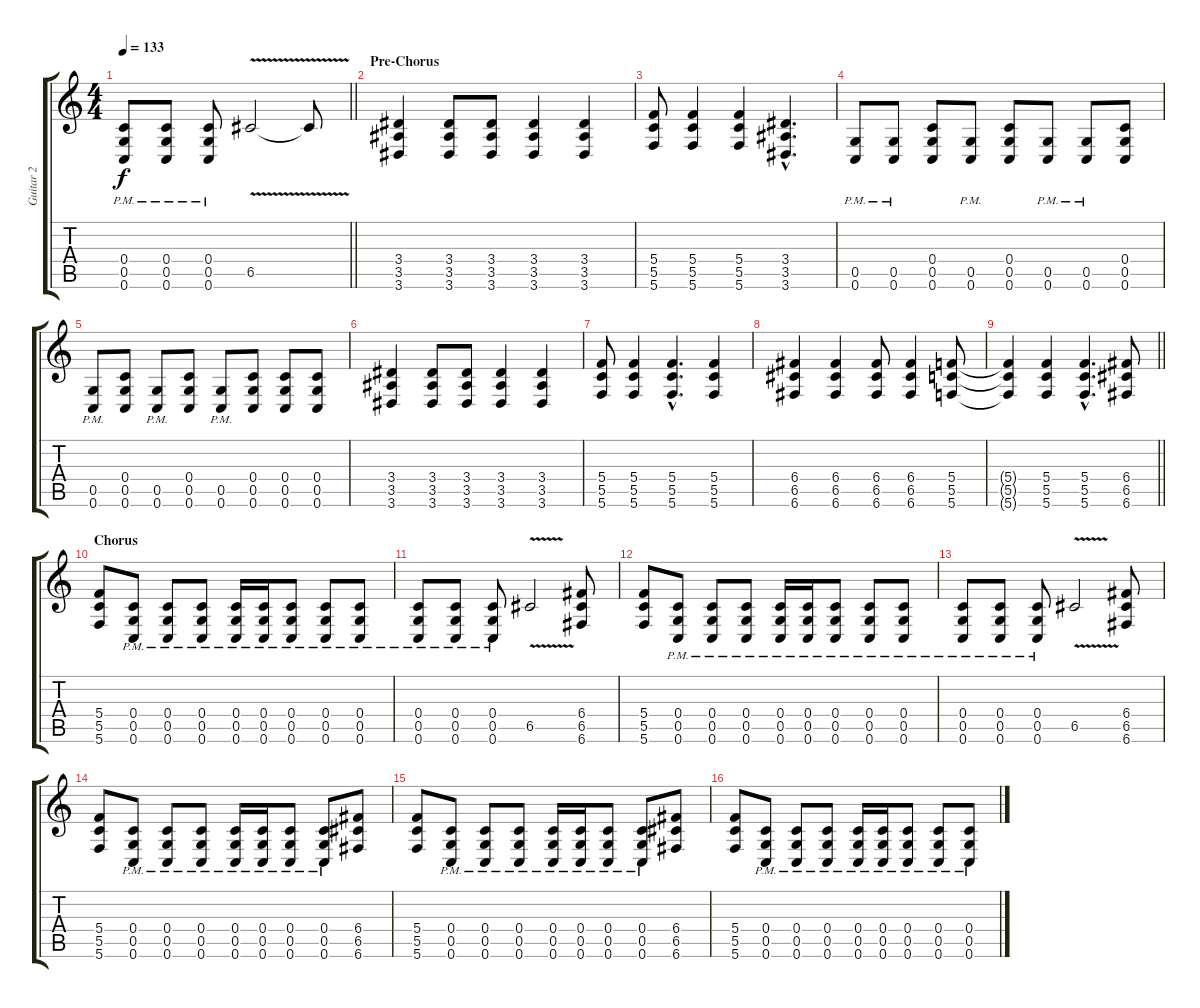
\track ("Guitar 2" "Guitar 2") {instrument overdrivenguitar}
\staff {score tabs}
\tuning (D4 A3 F3 C3 G2 C2) {hide}
\ts (4 4)
\tempo 133
\clef g2
\barLineRight lightlight
\ks c
(0.4{pm} 0.5{pm} 0.6{pm}).8{dy f} (0.4{pm} 0.5{pm} 0.6{pm}).8 (0.4{pm} 0.5{pm} 0.6{pm}).8 6.5{v}.2 6.5{t}.8 |
\section ("" "Pre-Chorus")
(3.4 3.5 3.6).4 (3.4 3.5 3.6).8 (3.4 3.5 3.6).8 (3.4 3.5 3.6).4 (3.4 3.5 3.6).4 |
(5.4 5.5 5.6).8 (5.4 5.5 5.6).4 (5.4 5.5 5.6).4 (3.4{hac} 3.5{hac} 3.6{hac}).4{d} |
(0.5{pm} 0.6{pm}).8 (0.5{pm} 0.6{pm}).8 (0.4 0.5 0.6).8 (0.5{pm} 0.6{pm}).8 (0.4 0.5 0.6).8 (0.5{pm} 0.6{pm}).8 (0.5{pm} 0.6{pm}).8 (0.4 0.5 0.6).8 |
(0.5{pm} 0.6{pm}).8 (0.4 0.5 0.6).8 (0.5{pm} 0.6{pm}).8 (0.4 0.5 0.6).8 (0.5{pm} 0.6{pm}).8 (0.4 0.5 0.6).8 (0.4 0.5 0.6).8 (0.4 0.5 0.6).8 |
(3.4 3.5 3.6).4 (3.4 3.5 3.6).8 (3.4 3.5 3.6).8 (3.4 3.5 3.6).4 (3.4 3.5 3.6).4 |
(5.4 5.5 5.6).8 (5.4 5.5 5.6).4 (5.4{hac} 5.5{hac} 5.6{hac}).4{d} (5.4 5.5 5.6).4 |
(6.4 6.5 6.6).4 (6.4 6.5 6.6).4 (6.4 6.5 6.6).8 (6.4 6.5 6.6).4 (5.4 5.5 5.6).8 |
\barLineRight lightlight
(5.4{t} 5.5{t} 5.6{t}).4 (5.4 5.5 5.6).4 (5.4{hac} 5.5{hac} 5.6{hac}).4{d} (6.4 6.5 6.6).8 |
\section ("" "Chorus")
(5.4 5.5 5.6).8 (0.4{pm} 0.5{pm} 0.6{pm}).8 (0.4{pm} 0.5{pm} 0.6{pm}).8 (0.4{pm} 0.5{pm} 0.6{pm}).8 (0.4{pm} 0.5{pm} 0.6{pm}).16 (0.4{pm} 0.5{pm} 0.6{pm}).16 (0.4{pm} 0.5{pm} 0.6{pm}).8 (0.4{pm} 0.5{pm} 0.6{pm}).8 (0.4{pm} 0.5{pm} 0.6{pm}).8 |
(0.4{pm} 0.5{pm} 0.6{pm}).8 (0.4{pm} 0.5{pm} 0.6{pm}).8 (0.4{pm} 0.5{pm} 0.6{pm}).8 6.5{v}.2 (6.4 6.5 6.6).8 |
(5.4 5.5 5.6).8 (0.4{pm} 0.5{pm} 0.6{pm}).8 (0.4{pm} 0.5{pm} 0.6{pm}).8 (0.4{pm} 0.5{pm} 0.6{pm}).8 (0.4{pm} 0.5{pm} 0.6{pm}).16 (0.4{pm} 0.5{pm} 0.6{pm}).16 (0.4{pm} 0.5{pm} 0.6{pm}).8 (0.4{pm} 0.5{pm} 0.6{pm}).8 (0.4{pm} 0.5{pm} 0.6{pm}).8 |
(0.4{pm} 0.5{pm} 0.6{pm}).8 (0.4{pm} 0.5{pm} 0.6{pm}).8 (0.4{pm} 0.5{pm} 0.6{pm}).8 6.5{v}.2 (6.4 6.5 6.6).8 |
(5.4 5.5 5.6).8 (0.4{pm} 0.5{pm} 0.6{pm}).8 (0.4{pm} 0.5{pm} 0.6{pm}).8 (0.4{pm} 0.5{pm} 0.6{pm}).8 (0.4{pm} 0.5{pm} 0.6{pm}).16 (0.4{pm} 0.5{pm} 0.6{pm}).16 (0.4{pm} 0.5{pm} 0.6{pm}).8 (0.4{pm} 0.5{pm} 0.6{pm}).8 (6.4 6.5 6.6).8 |
(5.4 5.5 5.6).8 (0.4{pm} 0.5{pm} 0.6{pm}).8 (0.4{pm} 0.5{pm} 0.6{pm}).8 (0.4{pm} 0.5{pm} 0.6{pm}).8 (0.4{pm} 0.5{pm} 0.6{pm}).16 (0.4{pm} 0.5{pm} 0.6{pm}).16 (0.4{pm} 0.5{pm} 0.6{pm}).8 (0.4{pm} 0.5{pm} 0.6{pm}).8 (6.4 6.5 6.6).8 |
(5.4 5.5 5.6).8 (0.4{pm} 0.5{pm} 0.6{pm}).8 (0.4{pm} 0.5{pm} 0.6{pm}).8 (0.4{pm} 0.5{pm} 0.6{pm}).8 (0.4{pm} 0.5{pm} 0.6{pm}).16 (0.4{pm} 0.5{pm} 0.6{pm}).16 (0.4{pm} 0.5{pm} 0.6{pm}).8 (0.4{pm} 0.5{pm} 0.6{pm}).8 (0.4{pm} 0.5{pm} 0.6{pm}).8
